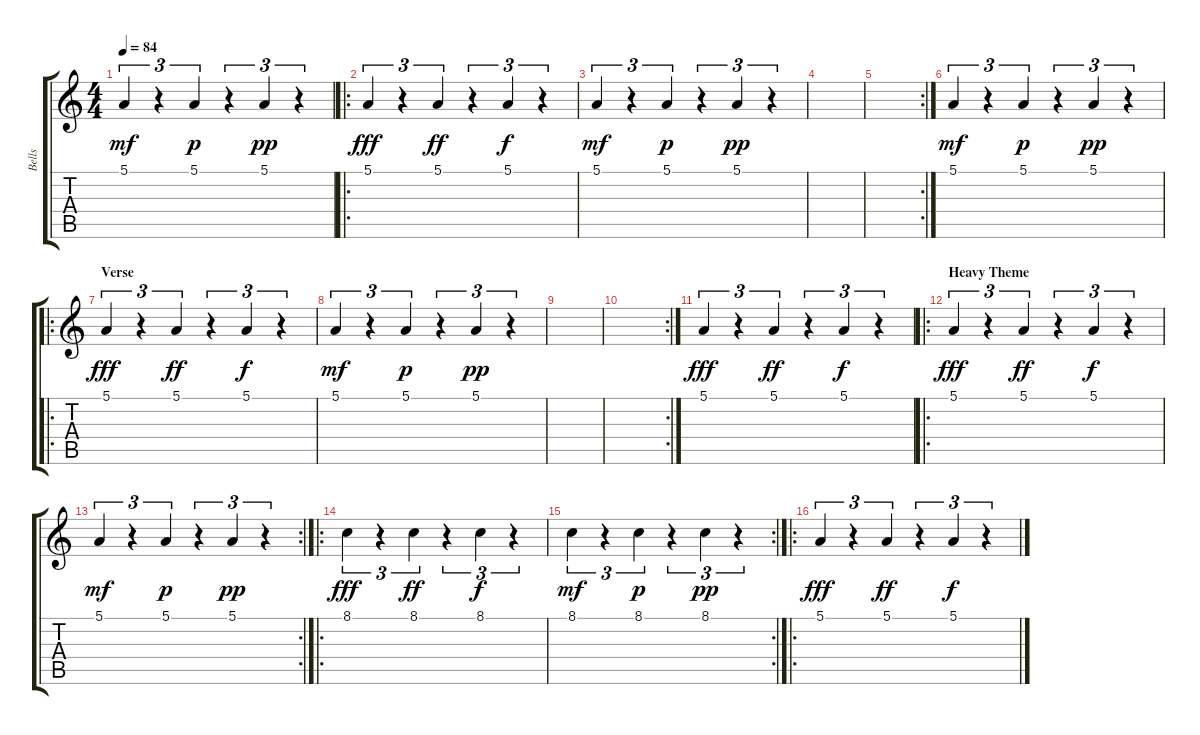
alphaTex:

\track ("Bells" "Bells") {instrument tubularbells}
\staff {score tabs}
\tuning (E4 B3 G3 D3 A2 E2) {hide}
\ts (4 4)
\tempo 84
\clef g2
\ks c
5.1.4{tu (3 2) dy mf} r.4{tu (3 2)} 5.1.4{tu (3 2) dy p} r.4{tu (3 2)} 5.1.4{tu (3 2) dy pp} r.4{tu (3 2)} |
\ro
5.1.4{tu (3 2) dy fff} r.4{tu (3 2)} 5.1.4{tu (3 2) dy ff} r.4{tu (3 2)} 5.1.4{tu (3 2) dy f} r.4{tu (3 2)} |
5.1.4{tu (3 2) dy mf} r.4{tu (3 2)} 5.1.4{tu (3 2) dy p} r.4{tu (3 2)} 5.1.4{tu (3 2) dy pp} r.4{tu (3 2)} |
|
\rc 2
|
5.1.4{tu (3 2) dy mf} r.4{tu (3 2)} 5.1.4{tu (3 2) dy p} r.4{tu (3 2)} 5.1.4{tu (3 2) dy pp} r.4{tu (3 2)} |
\ro
\section ("" "Verse")
5.1.4{tu (3 2) dy fff} r.4{tu (3 2)} 5.1.4{tu (3 2) dy ff} r.4{tu (3 2)} 5.1.4{tu (3 2) dy f} r.4{tu (3 2)} |
5.1.4{tu (3 2) dy mf} r.4{tu (3 2)} 5.1.4{tu (3 2) dy p} r.4{tu (3 2)} 5.1.4{tu (3 2) dy pp} r.4{tu (3 2)} |
|
\rc 2
|
5.1.4{tu (3 2) dy fff} r.4{tu (3 2)} 5.1.4{tu (3 2) dy ff} r.4{tu (3 2)} 5.1.4{tu (3 2) dy f} r.4{tu (3 2)} |
\ro
\section ("" "Heavy Theme")
5.1.4{tu (3 2) dy fff} r.4{tu (3 2)} 5.1.4{tu (3 2) dy ff} r.4{tu (3 2)} 5.1.4{tu (3 2) dy f} r.4{tu (3 2)} |
\rc 2
5.1.4{tu (3 2) dy mf} r.4{tu (3 2)} 5.1.4{tu (3 2) dy p} r.4{tu (3 2)} 5.1.4{tu (3 2) dy pp} r.4{tu (3 2)} |
\ro
8.1.4{tu (3 2) dy fff} r.4{tu (3 2)} 8.1.4{tu (3 2) dy ff} r.4{tu (3 2)} 8.1.4{tu (3 2) dy f} r.4{tu (3 2)} |
\rc 2
8.1.4{tu (3 2) dy mf} r.4{tu (3 2)} 8.1.4{tu (3 2) dy p} r.4{tu (3 2)} 8.1.4{tu (3 2) dy pp} r.4{tu (3 2)} |
\ro
5.1.4{tu (3 2) dy fff} r.4{tu (3 2)} 5.1.4{tu (3 2) dy ff} r.4{tu (3 2)} 5.1.4{tu (3 2) dy f} r.4{tu (3 2)}
